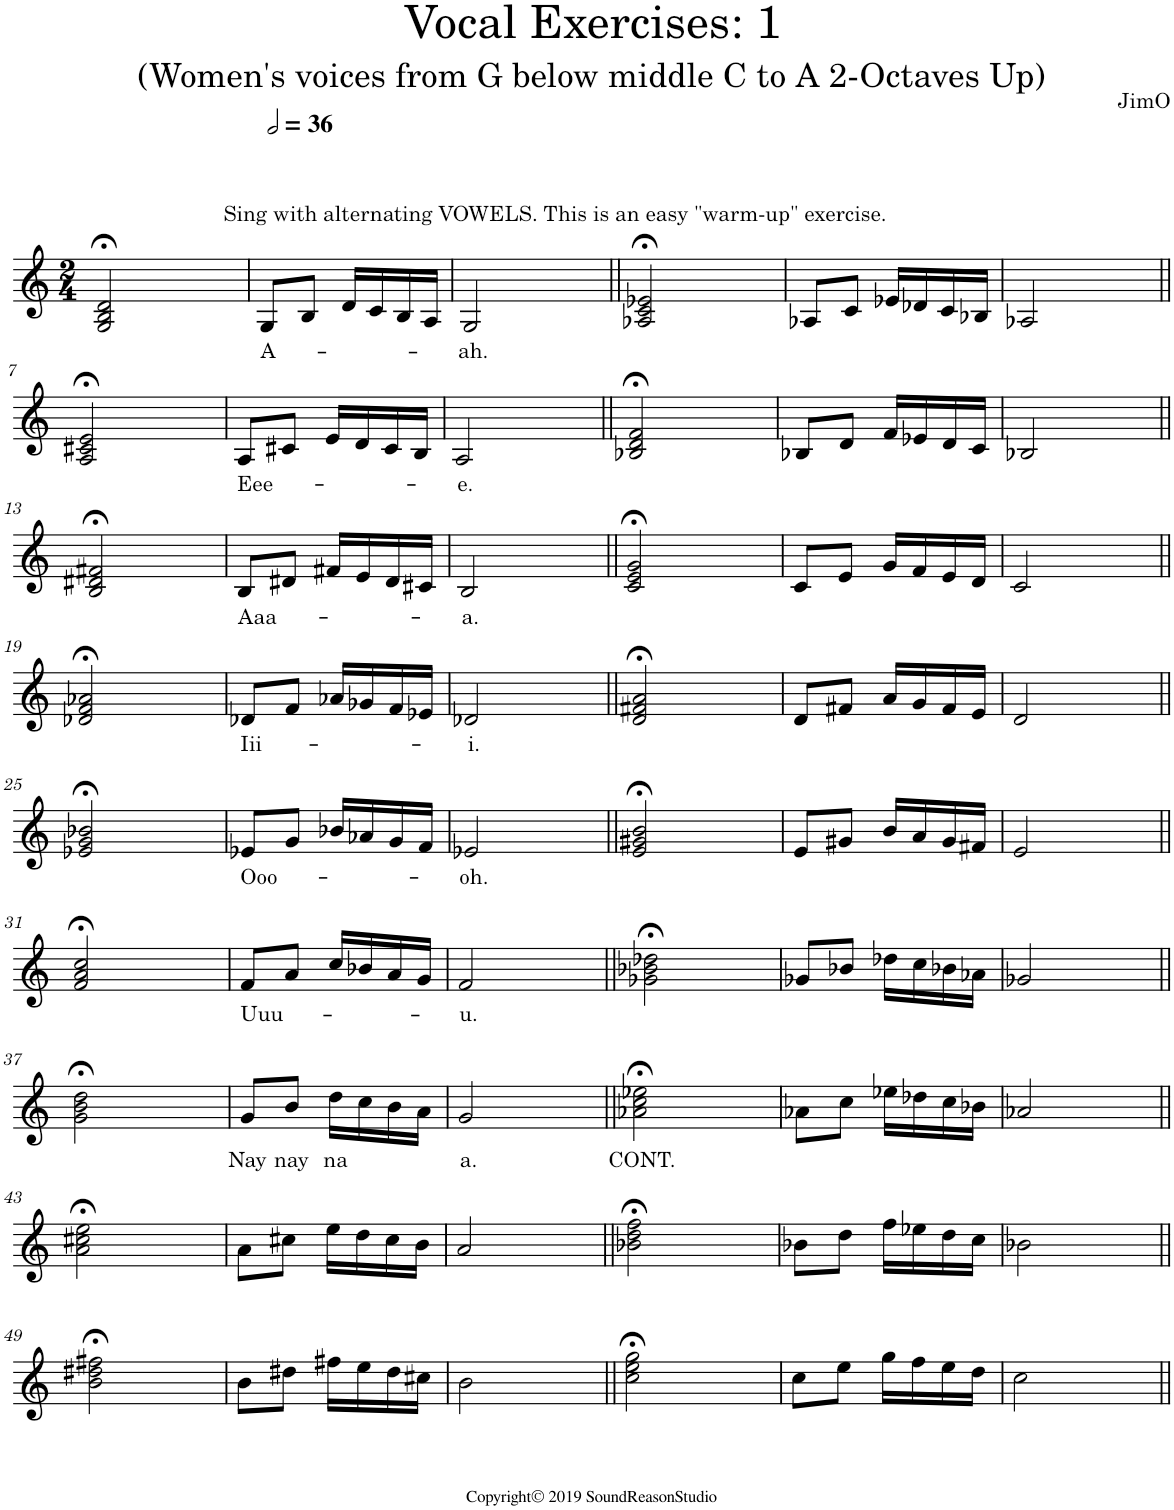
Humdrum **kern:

**kern	**text
*part1	*part1
*staff1	*staff1
*I"Piano	*
*I'Pno.	*
*clefG2	*
*k[]	*
*M2/4	*
=1	=1
2G/;< 2B/;< 2d/;<	.
=2	=2
*MM72	*
!LO:TX:a:t=Sing with alternating VOWELS. This is an easy "warm-up" exercise.	!
!	!LO:LY:b
8G/L	A-
8B/J	.
16d/LL	.
16c/	.
16B/	.
16A/JJ	.
=3	=3
!	!LO:LY:b
2G/	-ah.
=4||	=4||
2A-X/;< 2c/;< 2e-X/;<	.
=5	=5
8A-X/L	.
8c/J	.
16e-X/LL	.
16d-X/	.
16c/	.
16B-X/JJ	.
=6	=6
2A-X/	.
!!LO:LB:g=z
=7||	=7||
2A/;< 2c#X/;< 2e/;<	.
=8	=8
!	!LO:LY:b
8A/L	Eee-
8c#X/J	.
16e/LL	.
16d/	.
16c#/	.
16B/JJ	.
=9	=9
!	!LO:LY:b
2A/	-e.
=10||	=10||
2B-X/;< 2d/;< 2f/;<	.
=11	=11
8B-X/L	.
8d/J	.
16f/LL	.
16e-X/	.
16d/	.
16c/JJ	.
=12	=12
2B-X/	.
!!LO:LB:g=z
=13||	=13||
2B/;< 2d#X/;< 2f#X/;<	.
=14	=14
!	!LO:LY:b
8B/L	Aaa-
8d#X/J	.
16f#X/LL	.
16e/	.
16d#/	.
16c#X/JJ	.
=15	=15
!	!LO:LY:b
2B/	-a.
=16||	=16||
2c/;< 2e/;< 2g/;<	.
=17	=17
8c/L	.
8e/J	.
16g/LL	.
16f/	.
16e/	.
16d/JJ	.
=18	=18
2c/	.
!!LO:LB:g=z
=19||	=19||
2d-X/;< 2f/;< 2a-X/;<	.
=20	=20
!	!LO:LY:b
8d-X/L	Iii-
8f/J	.
16a-X/LL	.
16g-X/	.
16f/	.
16e-X/JJ	.
=21	=21
!	!LO:LY:b
2d-X/	-i.
=22||	=22||
2d/;< 2f#X/;< 2a/;<	.
=23	=23
8d/L	.
8f#X/J	.
16a/LL	.
16g/	.
16f#/	.
16e/JJ	.
=24	=24
2d/	.
!!LO:LB:g=z
=25||	=25||
2e-X/;< 2g/;< 2b-X/;<	.
=26	=26
!	!LO:LY:b
8e-X/L	Ooo-
8g/J	.
16b-X/LL	.
16a-X/	.
16g/	.
16f/JJ	.
=27	=27
!	!LO:LY:b
2e-X/	-oh.
=28||	=28||
2e/;< 2g#X/;< 2b/;<	.
=29	=29
8e/L	.
8g#X/J	.
16b/LL	.
16a/	.
16g#/	.
16f#X/JJ	.
=30	=30
2e/	.
!!LO:LB:g=z
=31||	=31||
2f/;< 2a/;< 2cc/;<	.
=32	=32
!	!LO:LY:b
8f/L	Uuu-
8a/J	.
16cc/LL	.
16b-X/	.
16a/	.
16g/JJ	.
=33	=33
!	!LO:LY:b
2f/	-u.
=34||	=34||
2g-X\;< 2b-X\;< 2dd-X\;<	.
=35	=35
8g-X/L	.
8b-X/J	.
16dd-X\LL	.
16cc\	.
16b-X\	.
16a-X\JJ	.
=36	=36
2g-X/	.
!!LO:LB:g=z
=37||	=37||
2g\;< 2b\;< 2dd\;<	.
=38	=38
!	!LO:LY:b
8g/L	Nay
!	!LO:LY:b
8b/J	nay
!	!LO:LY:b
16dd\LL	na
16cc\	.
16b\	.
16a\JJ	.
=39	=39
!	!LO:LY:b
2g/	a.
=40||	=40||
!	!LO:LY:b
2a-X\;< 2cc\;< 2ee-X\;<	CONT.
=41	=41
8a-X\L	.
8cc\J	.
16ee-X\LL	.
16dd-X\	.
16cc\	.
16b-X\JJ	.
=42	=42
2a-X/	.
!!LO:LB:g=z
=43||	=43||
2a\;< 2cc#X\;< 2ee\;<	.
=44	=44
8a\L	.
8cc#X\J	.
16ee\LL	.
16dd\	.
16cc#\	.
16b\JJ	.
=45	=45
2a/	.
=46||	=46||
2b-X\;< 2dd\;< 2ff\;<	.
=47	=47
8b-X\L	.
8dd\J	.
16ff\LL	.
16ee-X\	.
16dd\	.
16cc\JJ	.
=48	=48
2b-X\	.
!!LO:LB:g=z
=49||	=49||
2b\;< 2dd#X\;< 2ff#X\;<	.
=50	=50
8b\L	.
8dd#X\J	.
16ff#X\LL	.
16ee\	.
16dd#\	.
16cc#X\JJ	.
=51	=51
2b\	.
=52||	=52||
2cc\;< 2ee\;< 2gg\;<	.
=53	=53
8cc\L	.
8ee\J	.
16gg\LL	.
16ff\	.
16ee\	.
16dd\JJ	.
=54	=54
2cc\	.
=||	=||
*-	*-
